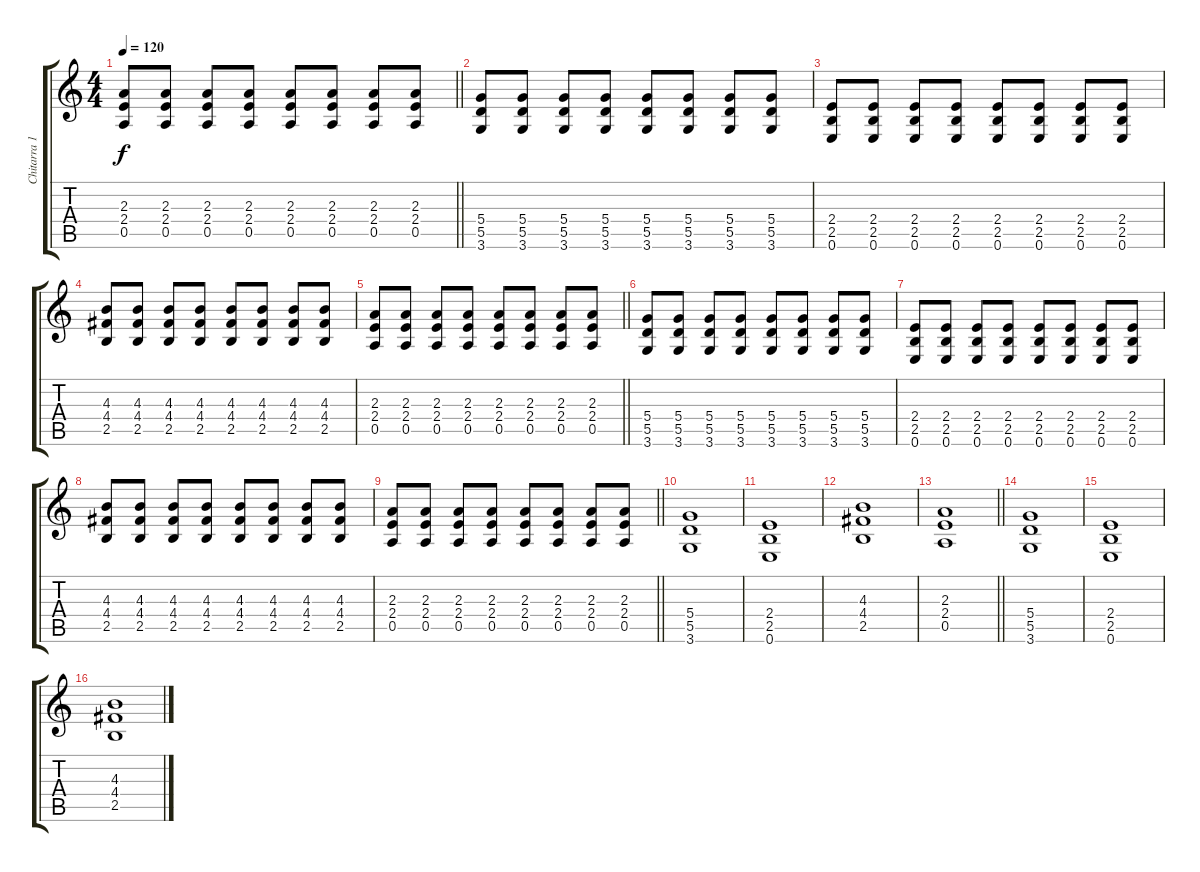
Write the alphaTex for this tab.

\track ("Chitarra 1" "Chitarra 1") {instrument overdrivenguitar}
\staff {score tabs}
\tuning (E4 B3 G3 D3 A2 E2) {hide}
\ts (4 4)
\tempo 120
\clef g2
\barLineRight lightlight
\ks c
(2.3 2.4 0.5).8{dy f} (2.3 2.4 0.5).8 (2.3 2.4 0.5).8 (2.3 2.4 0.5).8 (2.3 2.4 0.5).8 (2.3 2.4 0.5).8 (2.3 2.4 0.5).8 (2.3 2.4 0.5).8 |
(5.4 5.5 3.6).8 (5.4 5.5 3.6).8 (5.4 5.5 3.6).8 (5.4 5.5 3.6).8 (5.4 5.5 3.6).8 (5.4 5.5 3.6).8 (5.4 5.5 3.6).8 (5.4 5.5 3.6).8 |
(2.4 2.5 0.6).8 (2.4 2.5 0.6).8 (2.4 2.5 0.6).8 (2.4 2.5 0.6).8 (2.4 2.5 0.6).8 (2.4 2.5 0.6).8 (2.4 2.5 0.6).8 (2.4 2.5 0.6).8 |
(4.3 4.4 2.5).8 (4.3 4.4 2.5).8 (4.3 4.4 2.5).8 (4.3 4.4 2.5).8 (4.3 4.4 2.5).8 (4.3 4.4 2.5).8 (4.3 4.4 2.5).8 (4.3 4.4 2.5).8 |
\barLineRight lightlight
(2.3 2.4 0.5).8 (2.3 2.4 0.5).8 (2.3 2.4 0.5).8 (2.3 2.4 0.5).8 (2.3 2.4 0.5).8 (2.3 2.4 0.5).8 (2.3 2.4 0.5).8 (2.3 2.4 0.5).8 |
(5.4 5.5 3.6).8 (5.4 5.5 3.6).8 (5.4 5.5 3.6).8 (5.4 5.5 3.6).8 (5.4 5.5 3.6).8 (5.4 5.5 3.6).8 (5.4 5.5 3.6).8 (5.4 5.5 3.6).8 |
(2.4 2.5 0.6).8 (2.4 2.5 0.6).8 (2.4 2.5 0.6).8 (2.4 2.5 0.6).8 (2.4 2.5 0.6).8 (2.4 2.5 0.6).8 (2.4 2.5 0.6).8 (2.4 2.5 0.6).8 |
(4.3 4.4 2.5).8 (4.3 4.4 2.5).8 (4.3 4.4 2.5).8 (4.3 4.4 2.5).8 (4.3 4.4 2.5).8 (4.3 4.4 2.5).8 (4.3 4.4 2.5).8 (4.3 4.4 2.5).8 |
\barLineRight lightlight
(2.3 2.4 0.5).8 (2.3 2.4 0.5).8 (2.3 2.4 0.5).8 (2.3 2.4 0.5).8 (2.3 2.4 0.5).8 (2.3 2.4 0.5).8 (2.3 2.4 0.5).8 (2.3 2.4 0.5).8 |
(5.4 5.5 3.6).1 |
(2.4 2.5 0.6).1 |
(4.3 4.4 2.5).1 |
\barLineRight lightlight
(2.3 2.4 0.5).1 |
(5.4 5.5 3.6).1 |
(2.4 2.5 0.6).1 |
(4.3 4.4 2.5).1
